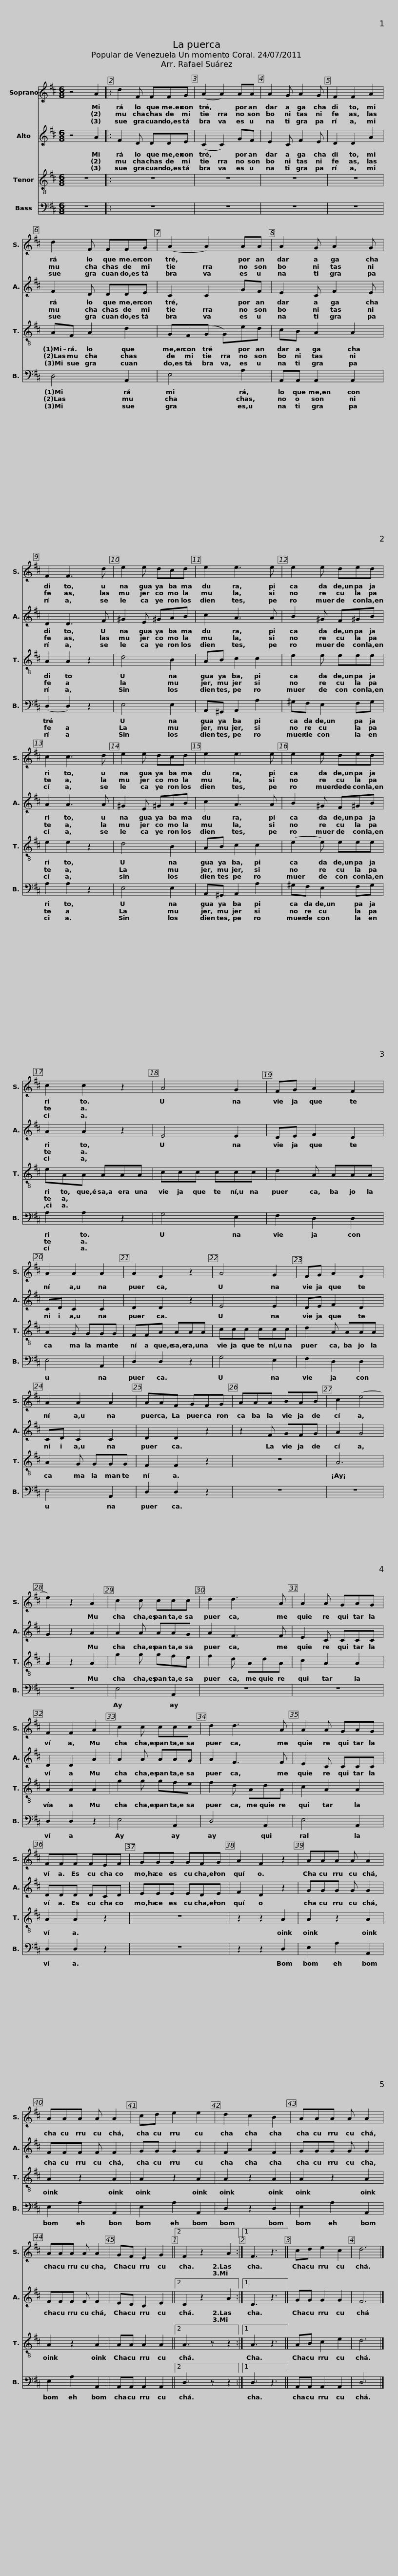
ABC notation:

X:1
%%score 1 2 3 4
L:1/8
M:6/8
I:linebreak $
K:D
V:1 treble
V:2 treble
V:3 treble-8
V:4 bass
V:1
 z4 A2 |: d2 F FFG | (A2 A2) AA | A2 G A2 G | F2 F2 A2 | %5
 d2 F FFG | (A2 A2) AA |$ A2 G A2 G | F2 F3 d | e2 e dcd | %10
 e2 e3 e | e2 e ded | c2 c3 d | e2 e dcd | e2 e3 e |$ %15
 e2 e ded | c2 c2 z2 | A4 G2 | FG A2 F2 | A2 A2 A2 | %20
 A2 F2 z2 |$ A4 G2 | FG A2 F2 | A2 A2 A2 | AAF GFG | %25
 AAA BAB | c2 (e4 | e2) z2 A2 | c2 c ccc |$ d2 d3 A | %30
 A2 A GAG | F2 F2 A2 | c2 c ccc | d2 d3 A | A2 A GAG | %35
 FFF FEF | GGG GFG |$ A2 F2 z2 | AAA A A2 | AAA A A2 | %40
 cd e2 e2 | d2 c2 B2 | AAA A A2 | AAA A A2 | GF E2 G2 ||2 %45
 F2 z2 A2 :|1$ F3 z3 || cd e2 c2 | d6 |] %49
V:2
 z4 A2 |: F2 D DDE | (C2 C2) GF | E2 C F2 E | D2 D2 A2 | %5
 F2 D DDE | C2 C2 GF |$ E2 C F2 E | D2 D3 F | ^G2 E ^GAB | %10
 c2 A3 A | B2 ^G F^GB | A2 A3 A | ^G2 E ^GAB | c2 A3 A |$ %15
 B2 ^G F^GB | A2 A2 z2 | E4 E2 | DE F2 D2 | CD C2 C2 | %20
 D2 D2 z2 |$ E4 E2 | DE F2 D2 | CD C2 C2 | D2 D2 z2 | %25
 z2 F GFG | A2 G4 | G2 z2 A2 | A2 A AAG |$ A2 F3 F | %30
 E2 C CCC | D2 D2 A2 | A2 A AAG | A2 F3 F | E2 C CCC | %35
 DDD DCD | EEE EDE |$ F2 D2 z2 | GGG G G2 | FFF F F2 | %40
 GG G2 G2 | F2 A2 F2 | GGG G G2 | FFF F F2 | ED C2 E2 ||2 %45
 D2 z2 A2 :|1$ D3 z3 || GG G2 G2 | F6 |] %49
V:3
 z6 |: z6 | z6 | z6 | z6 | %5
 AF A2 d2 | GF(G G)ed |$ cB A2 A2 | A2 A2 z2 | d4 B2 | %10
 AB c2 c2 | e2 e eee | e2 e2 z2 | d4 B2 | AB c2 c2 |$ %15
 (e2 e) eee | eAA AAA | ccc ccc | d2 A AAA | A2 G GGG | %20
 FFA AAA |$ ccc ccc | d2 A AAA | A2 G GGG | F2 F2 z2 | %25
 z6 | A6 | A2 z2 A2 | g2 g gfe |$ f2 d AdA | %30
 c2 A2 A2 | A2 A2 A2 | g2 g gfe | f2 d AdA | c2 A2 A2 | %35
 A2 A2 z2 | z6 |$ z2 z2 A2 | A2 z2 A2 | A2 z2 A2 | %40
 A2 z2 A2 | A2 z2 A2 | A2 z2 A2 | A2 z2 A2 | AA A2 A2 ||2 %45
 A3 z z2 :|1$ A3 z3 || AB c2 e2 | d6 |] %49
V:4
 z6 |: z6 | z6 | z6 | z6 | %5
 D,4 A,,2 | E,4 A,2 |$ A,,A,, A,,2 A,,2 | (D,2 D,2) z2 | E,4 E,2 | %10
 A,,^G,, A,,2 A,2 | ^G,F, E,2 F,G, | A,2 A,2 z2 | E,4 E,2 | A,,^G,, A,,2 A,2 |$ %15
 ^G,F, E,2 F,G, | A,2 A,2 z2 | G,4 E,2 | F,2 D,2 D,2 | E,4 A,,2 | %20
 D,2 D,2 z2 |$ G,4 E,2 | F,2 D,2 D,2 | E,4 A,,2 | D,2 D,2 z2 | %25
 z6 | z6 | z6 | E,4 A,,2 |$ z6 | %30
 z6 | D,2 D,2 z2 | E,4 A,,2 | D,4 A,,2 | E,4 A,,2 | %35
 D,2 D,2 z2 | z6 |$ z2 z2 D,2 | E,2 A,2 A,,2 | E,2 A,2 A,,2 | %40
 E,2 A,2 A,,2 | D,2 z2 D,2 | E,2 A,2 A,,2 | E,2 A,2 A,,2 | A,,A,, A,,2 A,,2 ||2 %45
 D,3 z z2 :|1$ D,3 z3 || A,,A,, A,,2 A,,2 | D,6 |] %49
